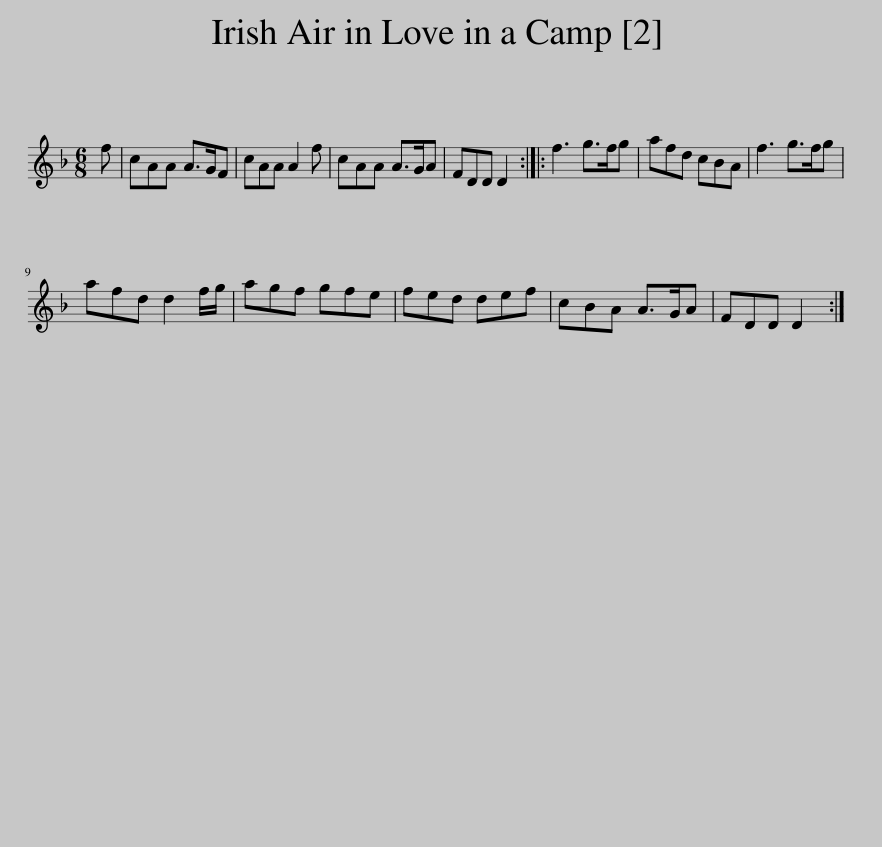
X:1
L:1/8
M:6/8
I:linebreak $
K:Dmin
V:1 treble
V:1
 f | cAA A>GF | cAA A2 f | cAA A>GA | FDD D2 :: %5
 f3 g>fg | afd cBA | f3 g>fg |$ afd d2 f/g/ | agf gfe | %10
 fed def | cBA A>GA | FDD D2 :| %13
